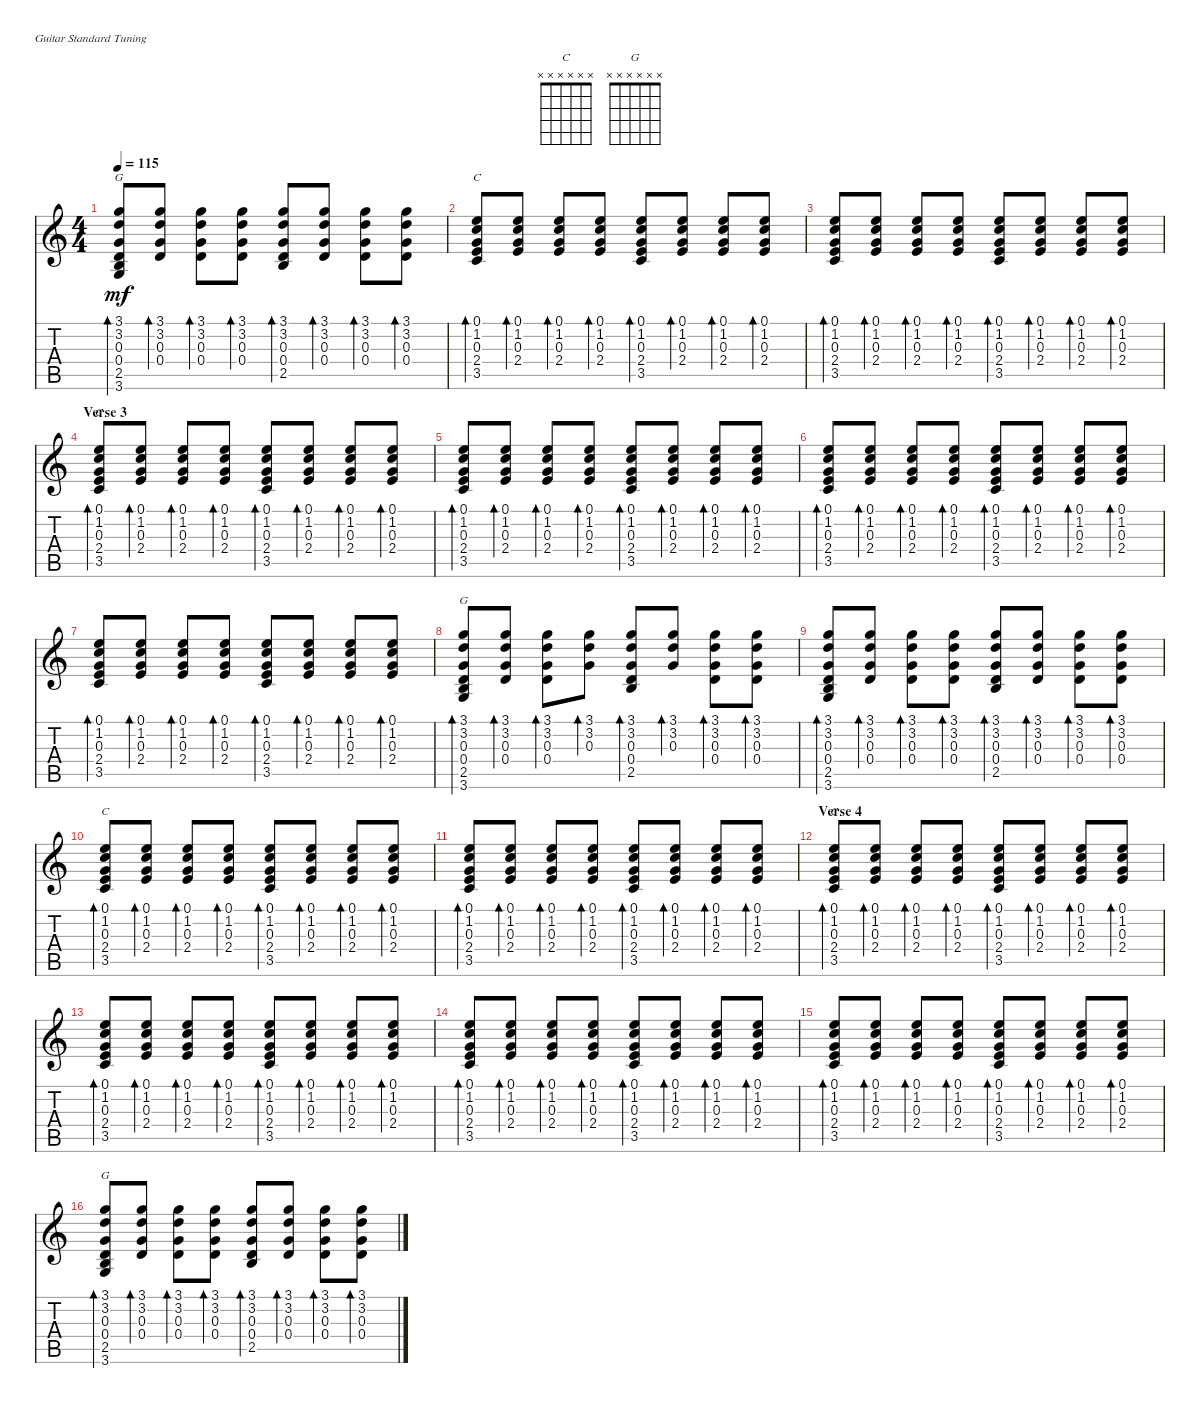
\defaultSystemsLayout 4
\bracketExtendMode nobrackets
\singleTrackTrackNamePolicy hidden
\multiTrackTrackNamePolicy hidden
\firstSystemTrackNameOrientation horizontal
\otherSystemsTrackNameOrientation horizontal
\track ("Rhythm Guitar I" "Rhythm Gui") {instrument acousticguitarsteel}
\staff {score tabs}
\tuning (E4 B3 G3 D3 A2 E2)
\chord ("C" x x x x x x)
\chord ("G" x x x x x x)
\ts (4 4)
\tempo 115
\clef g2
\ks c
(2.5 0.4 0.3 3.2 3.1 3.6).8{bd 43 ch "G" dy mf} (0.4 0.3 3.2 3.1).8{bd 43} (0.4 0.3 3.2 3.1).8{bd 43} (0.3 3.2 3.1 0.4).8{bd 43} (2.5 0.4 0.3 3.2 3.1).8{bd 43} (0.3 3.2 3.1 0.4).8{bd 43} (0.4 0.3 3.2 3.1).8{bd 43} (0.4 0.3 3.2 3.1).8{bd 43} |
(3.5 2.4 0.3 1.2 0.1).8{bd 43 ch "C"} (2.4 0.3 1.2 0.1).8{bd 43} (2.4 0.3 1.2 0.1).8{bd 43} (2.4 0.3 1.2 0.1).8{bd 43} (3.5 2.4 0.3 1.2 0.1).8{bd 43} (2.4 0.3 1.2 0.1).8{bd 43} (2.4 0.3 1.2 0.1).8{bd 43} (2.4 0.3 1.2 0.1).8{bd 43} |
(3.5 2.4 0.3 1.2 0.1).8{bd 43} (2.4 0.3 1.2 0.1).8{bd 43} (2.4 0.3 1.2 0.1).8{bd 43} (2.4 0.3 1.2 0.1).8{bd 43} (3.5 2.4 0.3 1.2 0.1).8{bd 43} (2.4 0.3 1.2 0.1).8{bd 43} (2.4 0.3 1.2 0.1).8{bd 43} (2.4 0.3 1.2 0.1).8{bd 43} |
\section ("" "Verse 3")
(3.5 2.4 0.3 1.2 0.1).8{bd 43 ch "C"} (2.4 0.3 1.2 0.1).8{bd 43} (2.4 0.3 1.2 0.1).8{bd 43} (2.4 0.3 1.2 0.1).8{bd 43} (3.5 2.4 0.3 1.2 0.1).8{bd 43} (2.4 0.3 1.2 0.1).8{bd 43} (2.4 0.3 1.2 0.1).8{bd 43} (2.4 0.3 1.2 0.1).8{bd 43} |
(3.5 2.4 0.3 1.2 0.1).8{bd 43} (2.4 0.3 1.2 0.1).8{bd 43} (2.4 0.3 1.2 0.1).8{bd 43} (2.4 0.3 1.2 0.1).8{bd 43} (3.5 2.4 0.3 1.2 0.1).8{bd 43} (2.4 0.3 1.2 0.1).8{bd 43} (2.4 0.3 1.2 0.1).8{bd 43} (2.4 0.3 1.2 0.1).8{bd 43} |
(3.5 2.4 0.3 1.2 0.1).8{bd 43} (2.4 0.3 1.2 0.1).8{bd 43} (2.4 0.3 1.2 0.1).8{bd 43} (2.4 0.3 1.2 0.1).8{bd 43} (3.5 2.4 0.3 1.2 0.1).8{bd 43} (2.4 0.3 1.2 0.1).8{bd 43} (2.4 0.3 1.2 0.1).8{bd 43} (2.4 0.3 1.2 0.1).8{bd 43} |
(3.5 2.4 0.3 1.2 0.1).8{bd 43} (2.4 0.3 1.2 0.1).8{bd 43} (2.4 0.3 1.2 0.1).8{bd 43} (2.4 0.3 1.2 0.1).8{bd 43} (3.5 2.4 0.3 1.2 0.1).8{bd 43} (2.4 0.3 1.2 0.1).8{bd 43} (2.4 0.3 1.2 0.1).8{bd 43} (2.4 0.3 1.2 0.1).8{bd 43} |
(2.5 0.4 0.3 3.2 3.1 3.6).8{bd 43 ch "G"} (0.4 0.3 3.2 3.1).8{bd 43} (0.4 0.3 3.2 3.1).8{bd 43} (0.3 3.2 3.1).8{bd 43} (2.5 0.4 0.3 3.2 3.1).8{bd 43} (0.3 3.2 3.1).8{bd 43} (0.4 0.3 3.2 3.1).8{bd 43} (0.4 0.3 3.2 3.1).8{bd 43} |
(2.5 0.4 0.3 3.2 3.1 3.6).8{bd 43} (0.4 0.3 3.2 3.1).8{bd 43} (0.4 0.3 3.2 3.1).8{bd 43} (0.3 3.2 3.1 0.4).8{bd 43} (2.5 0.4 0.3 3.2 3.1).8{bd 43} (0.3 3.2 3.1 0.4).8{bd 43} (0.4 0.3 3.2 3.1).8{bd 43} (0.4 0.3 3.2 3.1).8{bd 43} |
(3.5 2.4 0.3 1.2 0.1).8{bd 43 ch "C"} (2.4 0.3 1.2 0.1).8{bd 43} (2.4 0.3 1.2 0.1).8{bd 43} (2.4 0.3 1.2 0.1).8{bd 43} (3.5 2.4 0.3 1.2 0.1).8{bd 43} (2.4 0.3 1.2 0.1).8{bd 43} (2.4 0.3 1.2 0.1).8{bd 43} (2.4 0.3 1.2 0.1).8{bd 43} |
(3.5 2.4 0.3 1.2 0.1).8{bd 43} (2.4 0.3 1.2 0.1).8{bd 43} (2.4 0.3 1.2 0.1).8{bd 43} (2.4 0.3 1.2 0.1).8{bd 43} (3.5 2.4 0.3 1.2 0.1).8{bd 43} (2.4 0.3 1.2 0.1).8{bd 43} (2.4 0.3 1.2 0.1).8{bd 43} (2.4 0.3 1.2 0.1).8{bd 43} |
\section ("" "Verse 4")
(3.5 2.4 0.3 1.2 0.1).8{bd 43 ch "C"} (2.4 0.3 1.2 0.1).8{bd 43} (2.4 0.3 1.2 0.1).8{bd 43} (2.4 0.3 1.2 0.1).8{bd 43} (3.5 2.4 0.3 1.2 0.1).8{bd 43} (2.4 0.3 1.2 0.1).8{bd 43} (2.4 0.3 1.2 0.1).8{bd 43} (2.4 0.3 1.2 0.1).8{bd 43} |
(3.5 2.4 0.3 1.2 0.1).8{bd 43} (2.4 0.3 1.2 0.1).8{bd 43} (2.4 0.3 1.2 0.1).8{bd 43} (2.4 0.3 1.2 0.1).8{bd 43} (3.5 2.4 0.3 1.2 0.1).8{bd 43} (2.4 0.3 1.2 0.1).8{bd 43} (2.4 0.3 1.2 0.1).8{bd 43} (2.4 0.3 1.2 0.1).8{bd 43} |
(3.5 2.4 0.3 1.2 0.1).8{bd 43} (2.4 0.3 1.2 0.1).8{bd 43} (2.4 0.3 1.2 0.1).8{bd 43} (2.4 0.3 1.2 0.1).8{bd 43} (3.5 2.4 0.3 1.2 0.1).8{bd 43} (2.4 0.3 1.2 0.1).8{bd 43} (2.4 0.3 1.2 0.1).8{bd 43} (2.4 0.3 1.2 0.1).8{bd 43} |
(3.5 2.4 0.3 1.2 0.1).8{bd 43} (2.4 0.3 1.2 0.1).8{bd 43} (2.4 0.3 1.2 0.1).8{bd 43} (2.4 0.3 1.2 0.1).8{bd 43} (3.5 2.4 0.3 1.2 0.1).8{bd 43} (2.4 0.3 1.2 0.1).8{bd 43} (2.4 0.3 1.2 0.1).8{bd 43} (2.4 0.3 1.2 0.1).8{bd 43} |
(2.5 0.4 0.3 3.2 3.1 3.6).8{bd 43 ch "G"} (0.4 0.3 3.2 3.1).8{bd 43} (0.4 0.3 3.2 3.1).8{bd 43} (0.3 3.2 3.1 0.4).8{bd 43} (2.5 0.4 0.3 3.2 3.1).8{bd 43} (0.3 3.2 3.1 0.4).8{bd 43} (0.4 0.3 3.2 3.1).8{bd 43} (0.4 0.3 3.2 3.1).8{bd 43}
